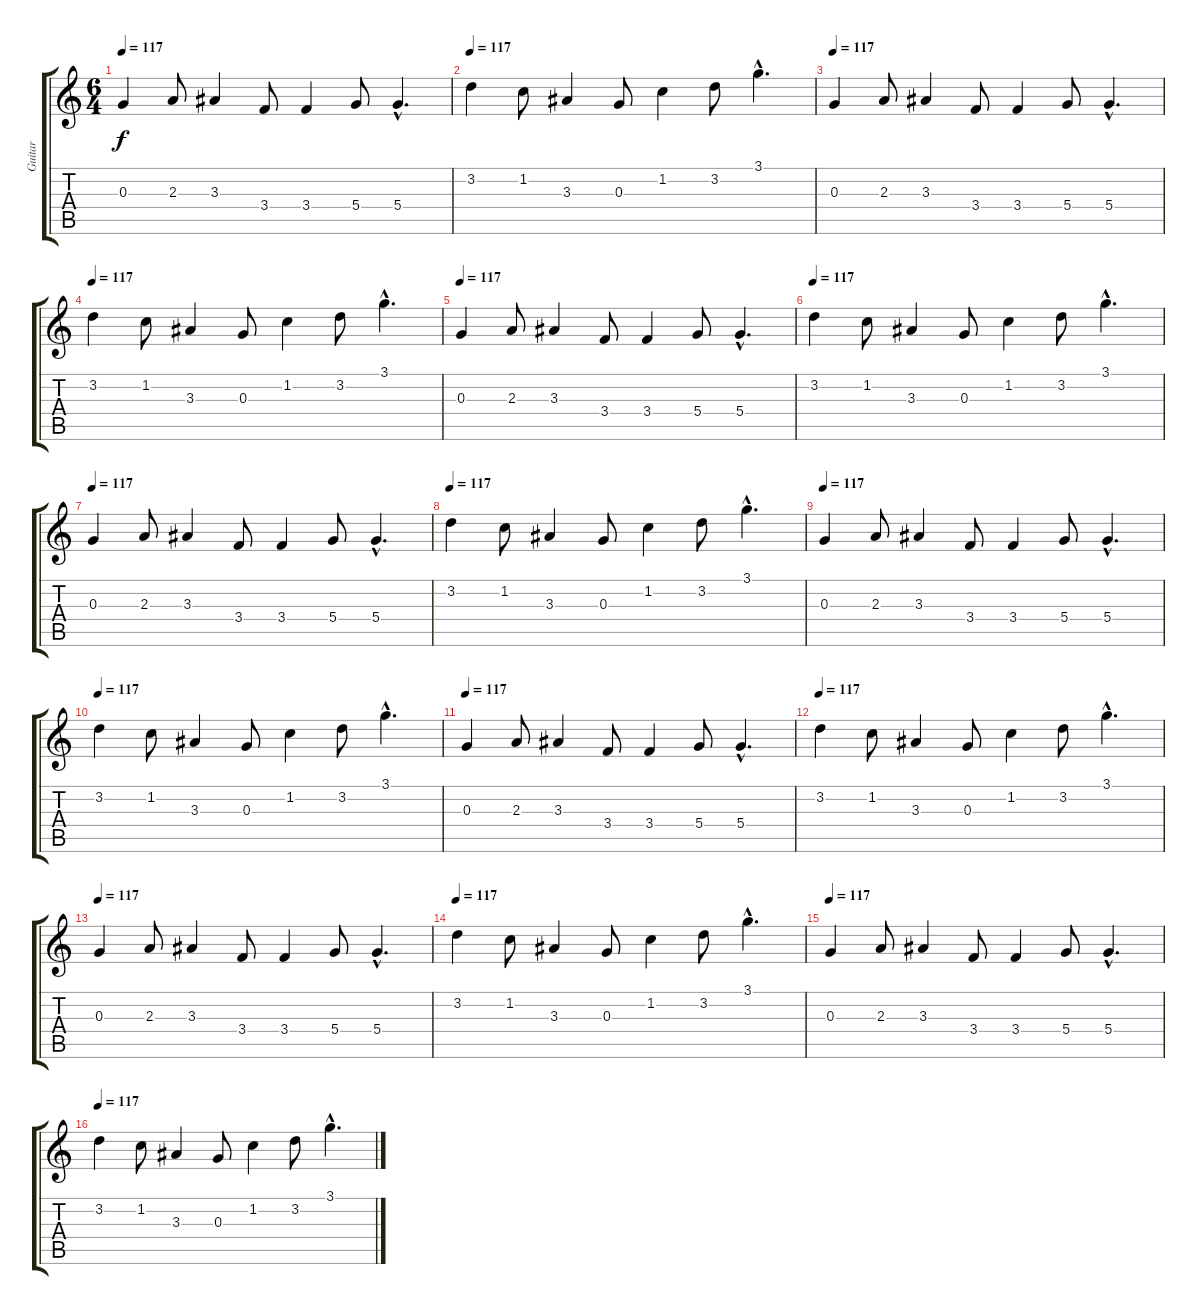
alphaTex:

\track ("Guitar" "Guitar") {instrument distortionguitar}
\staff {score tabs}
\tuning (E4 B3 G3 D3 A2 E2) {hide}
\ts (6 4)
\tempo 117
\clef g2
\ks c
0.3.4{dy f} 2.3.8 3.3.4 3.4.8 3.4.4 5.4.8 5.4{hac}.4{d} |
\tempo 117
3.2.4 1.2.8 3.3.4 0.3.8 1.2.4 3.2.8 3.1{hac}.4{d} |
\tempo 117
0.3.4 2.3.8 3.3.4 3.4.8 3.4.4 5.4.8 5.4{hac}.4{d} |
\tempo 117
3.2.4 1.2.8 3.3.4 0.3.8 1.2.4 3.2.8 3.1{hac}.4{d} |
\tempo 117
0.3.4 2.3.8 3.3.4 3.4.8 3.4.4 5.4.8 5.4{hac}.4{d} |
\tempo 117
3.2.4 1.2.8 3.3.4 0.3.8 1.2.4 3.2.8 3.1{hac}.4{d} |
\tempo 117
0.3.4 2.3.8 3.3.4 3.4.8 3.4.4 5.4.8 5.4{hac}.4{d} |
\tempo 117
3.2.4 1.2.8 3.3.4 0.3.8 1.2.4 3.2.8 3.1{hac}.4{d} |
\tempo 117
0.3.4 2.3.8 3.3.4 3.4.8 3.4.4 5.4.8 5.4{hac}.4{d} |
\tempo 117
3.2.4 1.2.8 3.3.4 0.3.8 1.2.4 3.2.8 3.1{hac}.4{d} |
\tempo 117
0.3.4 2.3.8 3.3.4 3.4.8 3.4.4 5.4.8 5.4{hac}.4{d} |
\tempo 117
3.2.4 1.2.8 3.3.4 0.3.8 1.2.4 3.2.8 3.1{hac}.4{d} |
\tempo 117
0.3.4 2.3.8 3.3.4 3.4.8 3.4.4 5.4.8 5.4{hac}.4{d} |
\tempo 117
3.2.4 1.2.8 3.3.4 0.3.8 1.2.4 3.2.8 3.1{hac}.4{d} |
\tempo 117
0.3.4 2.3.8 3.3.4 3.4.8 3.4.4 5.4.8 5.4{hac}.4{d} |
\tempo 117
3.2.4 1.2.8 3.3.4 0.3.8 1.2.4 3.2.8 3.1{hac}.4{d}
